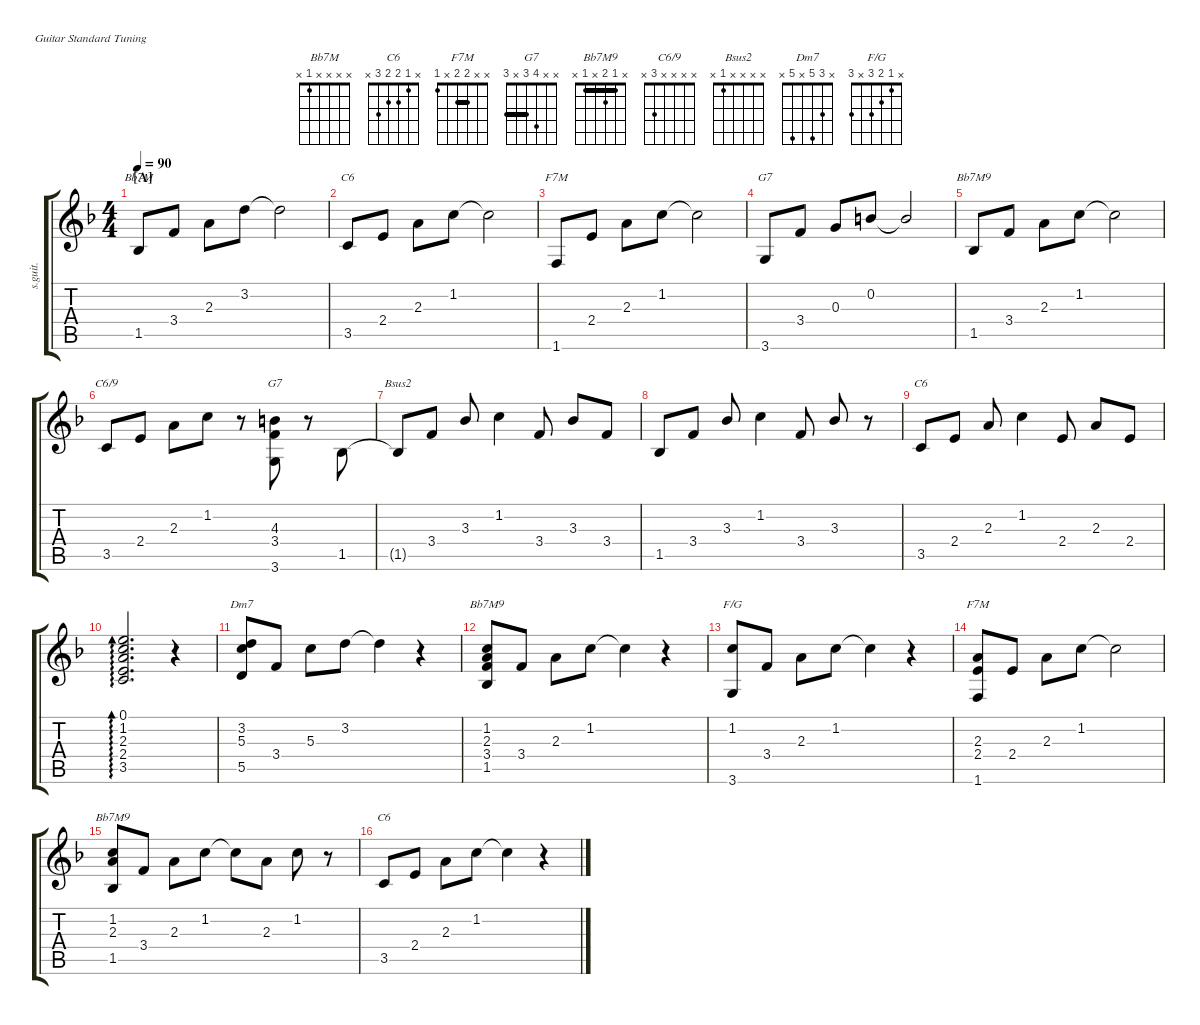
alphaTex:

\defaultSystemsLayout 2
\hideDynamics
\track ("Steel Guitar" "s.guit.") {defaultSystemsLayout 2 instrument acousticguitarsteel}
\staff {score tabs}
\tuning (E4 B3 G3 D3 A2 E2)
\chord ("Bb7M" x x x x 1 x) {showfingering false}
\chord ("C6" x x x x 3 x) {showfingering false}
\chord ("F7M" x x x x x 1) {showfingering false}
\chord ("G7" x 3 0 3 x 3) {showfingering false}
\chord ("Bb7M9" x x x x 1 x) {showfingering false}
\chord ("C6/9" x x x x 3 x) {showfingering false}
\chord ("G7" x x 4 3 x 3) {showfingering false barre 3}
\chord ("Bsus2" x x x x 1 x) {showfingering false}
\chord ("C6" x 1 2 2 3 x) {showfingering false}
\chord ("Dm7" x 3 5 x 5 x) {showfingering false}
\chord ("Bb7M9" x 1 2 3 1 x) {showfingering false barre 1}
\chord ("F/G" x 1 2 3 x 3) {showfingering false}
\chord ("F7M" x x 2 2 x 1) {showfingering false barre 2}
\chord ("Bb7M9" x 1 2 x 1 x) {showfingering false barre 1}
\ts (4 4)
\section ("A" "")
\scale
0.531465
\tempo 90
\accidentals auto
\clef g2
\ottava regular
\simile none
\ks dminor
1.5{acc b}.8{ch "Bb7M" dy mf instrument acousticguitarsteel beam Up} 3.4{acc forcenatural}.8{beam Up} 2.3{acc forcenatural}.8{beam Down} 3.2{acc forcenatural}.8{beam Down} 3.2{t acc forcenatural}.2{beam Down} |
\scale
0.468535 3.5{acc forcenatural}.8{ch "C6" beam Up} 2.4{acc forcenatural}.8{beam Up} 2.3{acc forcenatural}.8{beam Down} 1.2{acc forcenatural}.8{beam Down} 1.2{t acc forcenatural}.2{beam Down} |
\scale
0.522716 1.6{acc forcenatural}.8{ch "F7M" beam Up} 2.4{acc forcenatural}.8{beam Up} 2.3{acc forcenatural}.8{beam Down} 1.2{acc forcenatural}.8{beam Down} 1.2{t acc forcenatural}.2{beam Down} |
\scale
0.477284 3.6{acc forcenatural}.8{ch "G7" beam Up} 3.4{acc forcenatural}.8{beam Up} 0.3{acc forcenatural}.8{beam Up} 0.2{acc forcenatural}.8{beam Up} 0.2{t acc forcenatural}.2{beam Up} |
\scale
0.522716 1.5{acc b}.8{ch "Bb7M9" beam Up} 3.4{acc forcenatural}.8{beam Up} 2.3{acc forcenatural}.8{beam Down} 1.2{acc forcenatural}.8{beam Down} 1.2{t acc forcenatural}.2{beam Down} |
\scale
0.477284 3.5{acc forcenatural}.8{ch "C6/9" beam Up} 2.4{acc forcenatural}.8{beam Up} 2.3{acc forcenatural}.8{beam Down} 1.2{acc forcenatural}.8{beam Down} r.8{beam Down} (3.6{acc forcenatural} 3.4{acc forcenatural} 4.3{acc forcenatural}).8{ch "G7" beam Up} r.8{beam Down} 1.5{acc b}.8{beam Up} |
\scale
0.522716 1.5{t acc b}.8{ch "Bsus2" beam Up} 3.4{acc forcenatural}.8{beam Up} 3.3{acc b}.8{beam Up} 1.2{acc forcenatural}.4{beam Down} 3.4{acc forcenatural}.8{beam Up} 3.3{acc b}.8{beam Up} 3.4{acc forcenatural}.8{beam Up} |
\scale
0.477284 1.5{acc b}.8{beam Up} 3.4{acc forcenatural}.8{beam Up} 3.3{acc b}.8{beam Up} 1.2{acc forcenatural}.4{beam Down} 3.4{acc forcenatural}.8{beam Up} 3.3{acc b}.8{beam Up} r.8{beam Down} |
\scale
0.522716 3.5{acc forcenatural}.8{ch "C6" beam Up} 2.4{acc forcenatural}.8{beam Up} 2.3{acc forcenatural}.8{beam Up} 1.2{acc forcenatural}.4{beam Down} 2.4{acc forcenatural}.8{beam Up} 2.3{acc forcenatural}.8{beam Up} 2.4{acc forcenatural}.8{beam Up} |
\scale
0.477284 (3.5{acc forcenatural} 2.4{acc forcenatural} 2.3{acc forcenatural} 1.2{acc forcenatural} 0.1{acc forcenatural}).2{d ad 0 beam Up} r.4{beam Down} |
\scale
0.522716 (5.5{acc forcenatural} 5.3{acc forcenatural} 3.2{acc forcenatural}).8{ch "Dm7" beam Up} 3.4{acc forcenatural}.8{beam Up} 5.3{acc forcenatural}.8{beam Down} 3.2{acc forcenatural}.8{beam Down} 3.2{t acc forcenatural}.4{beam Down} r.4{beam Down} |
\scale
0.477284 (1.5{acc b} 3.4{acc forcenatural} 2.3{acc forcenatural} 1.2{acc forcenatural}).8{ch "Bb7M9" beam Up} 3.4{acc forcenatural}.8{beam Up} 2.3{acc forcenatural}.8{beam Down} 1.2{acc forcenatural}.8{beam Down} 1.2{t acc forcenatural}.4{beam Down} r.4{beam Down} |
\scale
0.522716 (3.6{acc forcenatural} 1.2{acc forcenatural}).8{ch "F/G" beam Up} 3.4{acc forcenatural}.8{beam Up} 2.3{acc forcenatural}.8{beam Down} 1.2{acc forcenatural}.8{beam Down} 1.2{t acc forcenatural}.4{beam Down} r.4{beam Down} |
\scale
0.477284 (1.6{acc forcenatural} 2.3{acc forcenatural} 2.4{acc forcenatural}).8{ch "F7M" beam Up} 2.4{acc forcenatural}.8{beam Up} 2.3{acc forcenatural}.8{beam Down} 1.2{acc forcenatural}.8{beam Down} 1.2{t acc forcenatural}.2{beam Down} |
\scale
0.522716 (1.5{acc b} 2.3{acc forcenatural} 1.2{acc forcenatural}).8{ch "Bb7M9" beam Up} 3.4{acc forcenatural}.8{beam Up} 2.3{acc forcenatural}.8{beam Down} 1.2{acc forcenatural}.8{beam Down} 1.2{t acc forcenatural}.8{beam Down} 2.3{acc forcenatural}.8{beam Down} 1.2{acc forcenatural}.8{beam Down} r.8{beam Down} |
\scale
0.477284 3.5{acc forcenatural}.8{ch "C6" beam Up} 2.4{acc forcenatural}.8{beam Up} 2.3{acc forcenatural}.8{beam Down} 1.2{acc forcenatural}.8{beam Down} 1.2{t acc forcenatural}.4{beam Down} r.4{beam Down}
